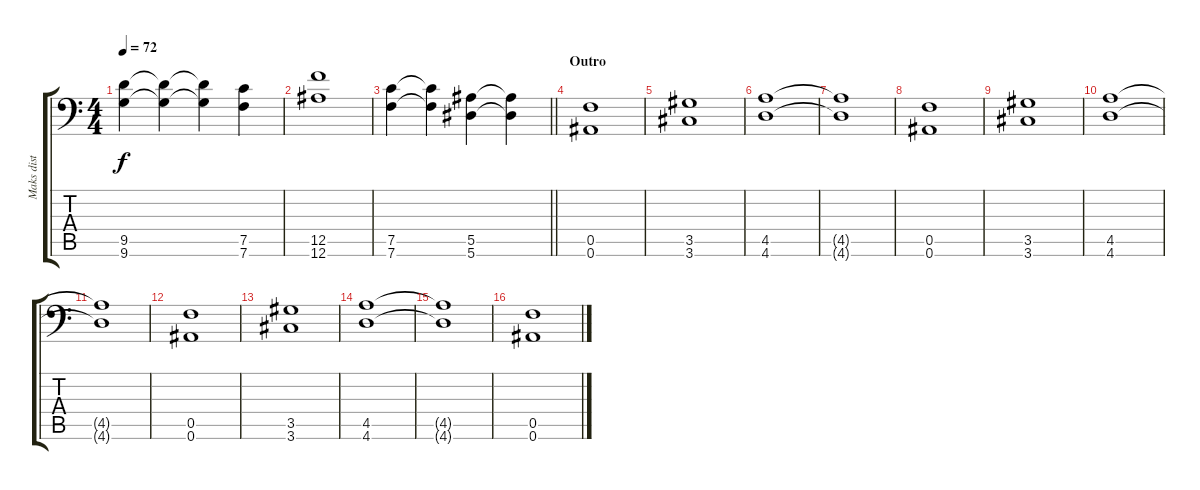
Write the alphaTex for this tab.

\track ("Maks dist" "Maks dist") {instrument distortionguitar}
\staff {score tabs}
\tuning (C4 G3 Eb3 Bb2 F2 Bb1) {hide}
\ts (4 4)
\tempo 72
\clef f4
\ks c
(9.5 9.6).4{dy f} (9.5{t} 9.6{t}).4 (9.5{t} 9.6{t}).4 (7.5 7.6).4 |
(12.5 12.6).1 |
\barLineRight lightlight
(7.5 7.6).4 (7.5{t} 7.6{t}).4 (5.5 5.6).4 (5.5{t} 5.6{t}).4 |
\section ("" "Outro")
(0.5 0.6).1 |
(3.5 3.6).1 |
(4.5 4.6).1 |
(4.5{t} 4.6{t}).1 |
(0.5 0.6).1 |
(3.5 3.6).1 |
(4.5 4.6).1 |
(4.5{t} 4.6{t}).1 |
(0.5 0.6).1 |
(3.5 3.6).1 |
(4.5 4.6).1 |
(4.5{t} 4.6{t}).1 |
(0.5 0.6).1
